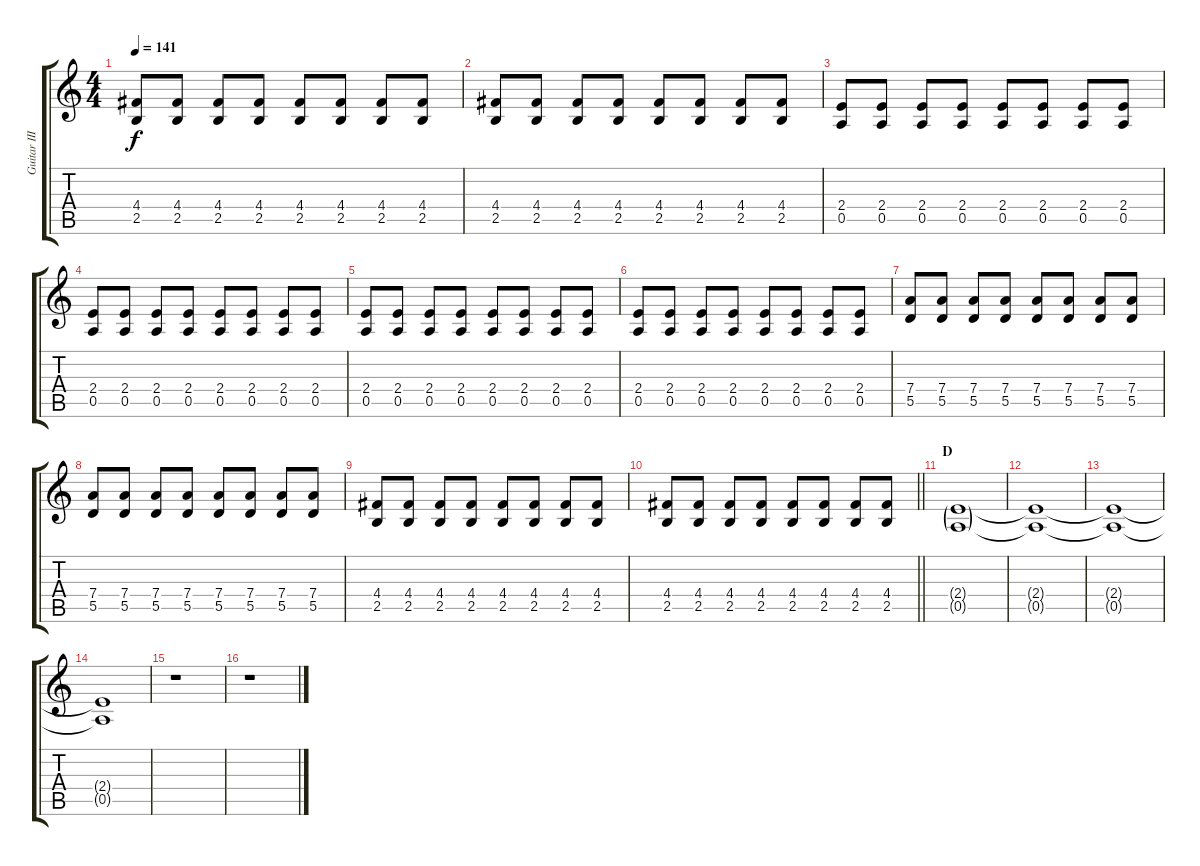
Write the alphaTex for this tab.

\track ("Guitar III - (Piano)" "Guitar III") {instrument distortionguitar}
\staff {score tabs}
\tuning (E4 B3 G3 D3 A2 E2) {hide}
\ts (4 4)
\tempo 141
\clef g2
\ks c
(4.4 2.5).8{dy f} (4.4 2.5).8 (4.4 2.5).8 (4.4 2.5).8 (4.4 2.5).8 (4.4 2.5).8 (4.4 2.5).8 (4.4 2.5).8 |
(4.4 2.5).8 (4.4 2.5).8 (4.4 2.5).8 (4.4 2.5).8 (4.4 2.5).8 (4.4 2.5).8 (4.4 2.5).8 (4.4 2.5).8 |
(2.4 0.5).8 (2.4 0.5).8 (2.4 0.5).8 (2.4 0.5).8 (2.4 0.5).8 (2.4 0.5).8 (2.4 0.5).8 (2.4 0.5).8 |
(2.4 0.5).8 (2.4 0.5).8 (2.4 0.5).8 (2.4 0.5).8 (2.4 0.5).8 (2.4 0.5).8 (2.4 0.5).8 (2.4 0.5).8 |
(2.4 0.5).8 (2.4 0.5).8 (2.4 0.5).8 (2.4 0.5).8 (2.4 0.5).8 (2.4 0.5).8 (2.4 0.5).8 (2.4 0.5).8 |
(2.4 0.5).8 (2.4 0.5).8 (2.4 0.5).8 (2.4 0.5).8 (2.4 0.5).8 (2.4 0.5).8 (2.4 0.5).8 (2.4 0.5).8 |
(7.4 5.5).8 (7.4 5.5).8 (7.4 5.5).8 (7.4 5.5).8 (7.4 5.5).8 (7.4 5.5).8 (7.4 5.5).8 (7.4 5.5).8 |
(7.4 5.5).8 (7.4 5.5).8 (7.4 5.5).8 (7.4 5.5).8 (7.4 5.5).8 (7.4 5.5).8 (7.4 5.5).8 (7.4 5.5).8 |
(4.4 2.5).8 (4.4 2.5).8 (4.4 2.5).8 (4.4 2.5).8 (4.4 2.5).8 (4.4 2.5).8 (4.4 2.5).8 (4.4 2.5).8 |
\barLineRight lightlight
(4.4 2.5).8 (4.4 2.5).8 (4.4 2.5).8 (4.4 2.5).8 (4.4 2.5).8 (4.4 2.5).8 (4.4 2.5).8 (4.4 2.5).8 |
\section ("" "D")
(2.4{g} 0.5{g}).1 |
(2.4{t} 0.5{t}).1 |
(2.4{t} 0.5{t}).1 |
(2.4{t} 0.5{t}).1 |
r.1 |
r.1
